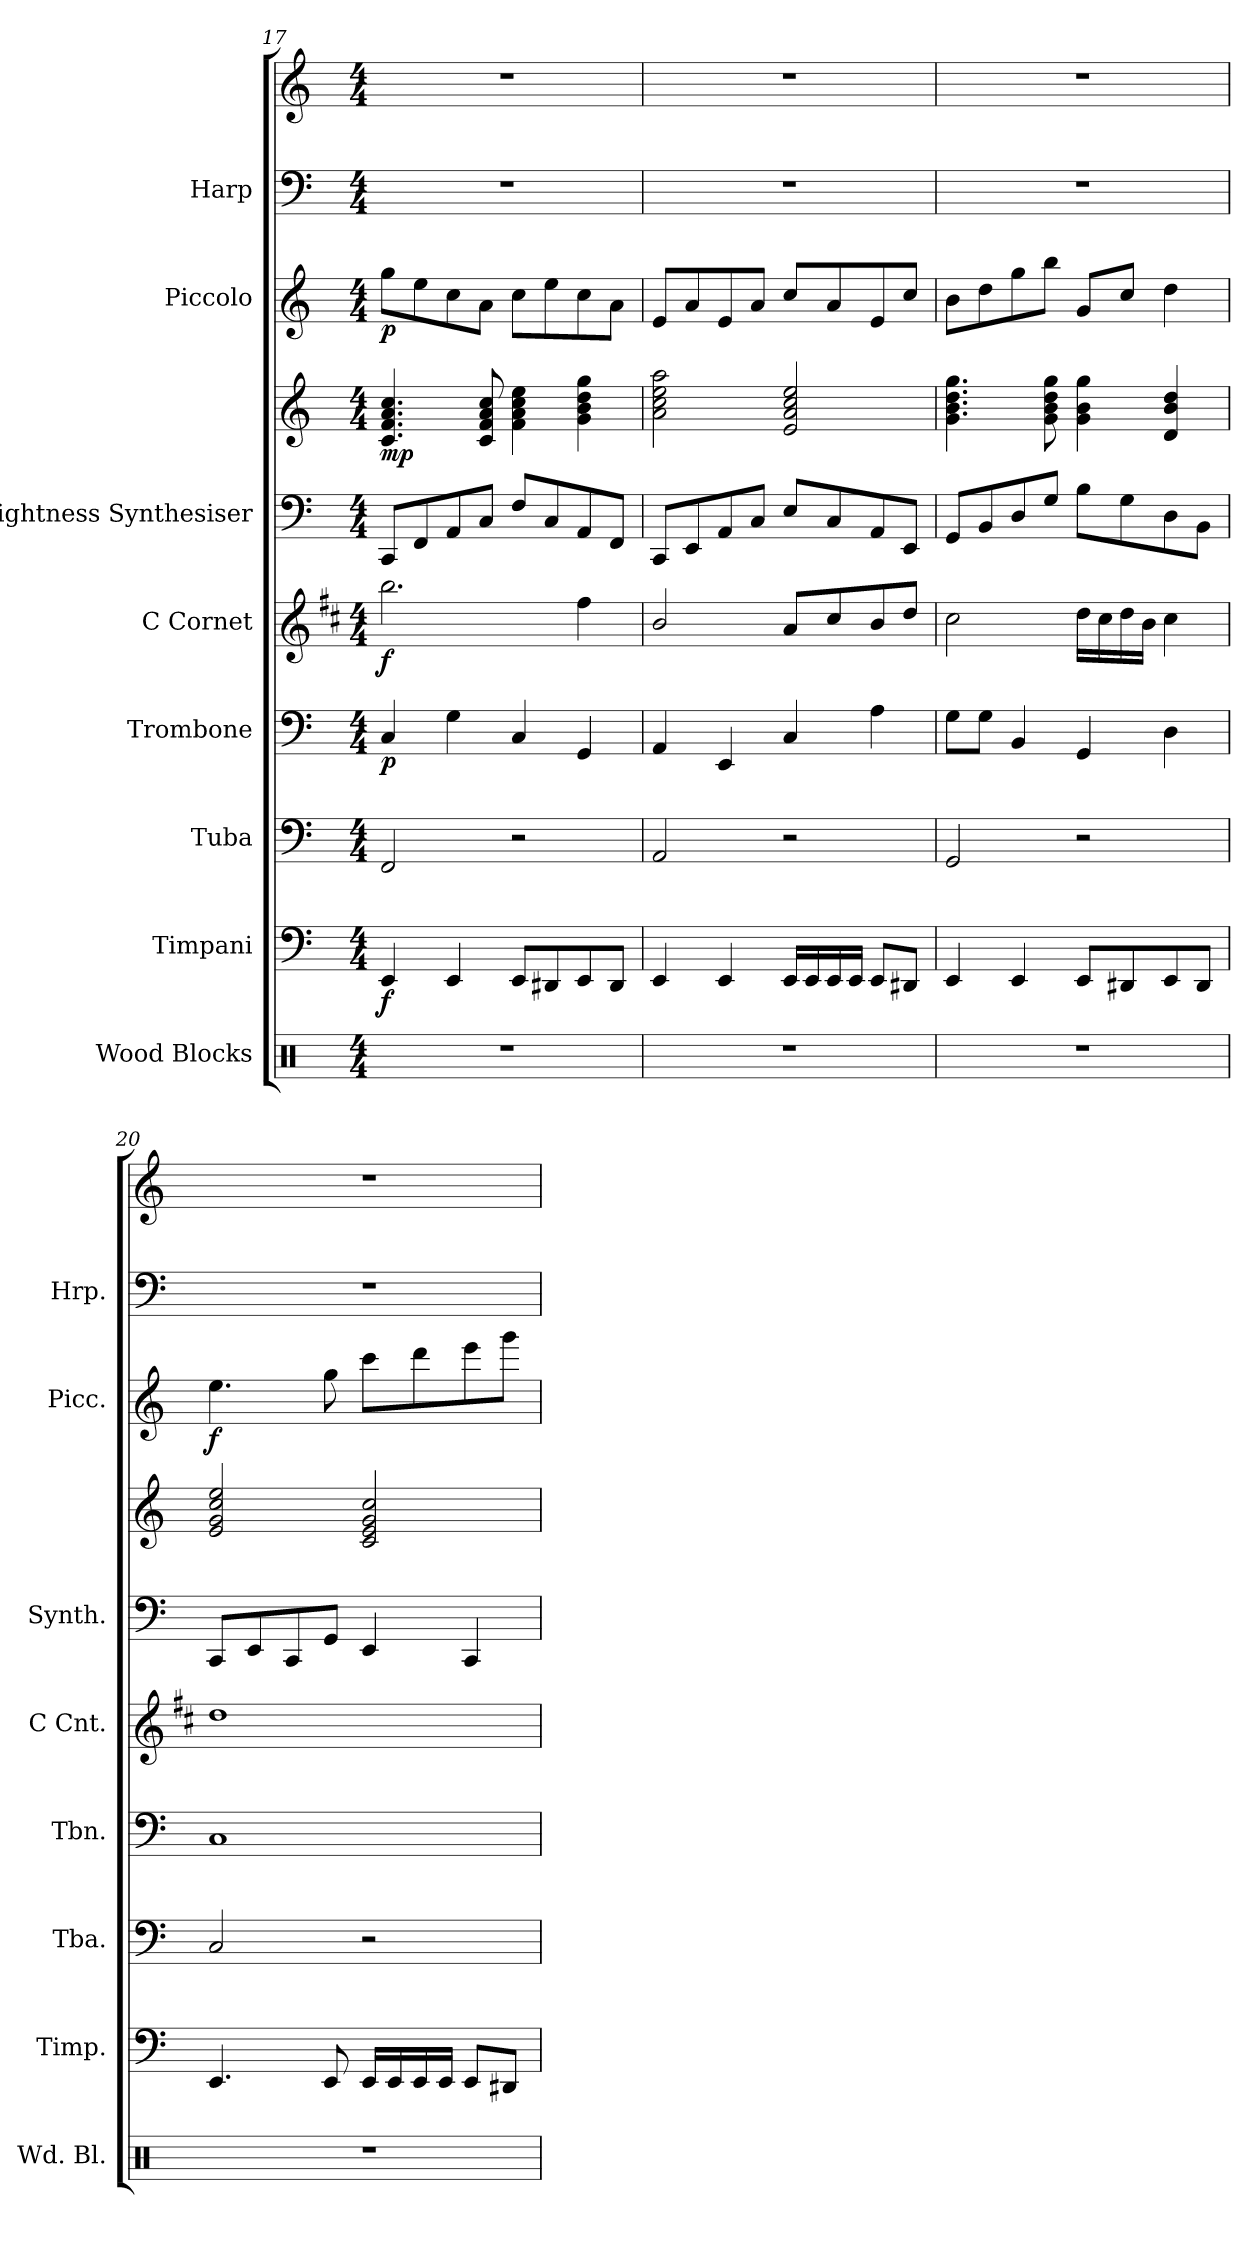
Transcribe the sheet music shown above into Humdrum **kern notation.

**kern	**kern	**dynam	**kern	**kern	**dynam	**kern	**dynam	**kern	**kern	**dynam	**kern	**dynam	**kern	**kern
*part8	*part7	*part7	*part6	*part5	*part5	*part4	*part4	*part3	*part3	*part3	*part2	*part2	*part1	*part1
*staff10	*staff9	*staff9	*staff8	*staff7	*staff7	*staff6	*staff6	*staff5	*staff4	*staff4/5	*staff3	*staff3	*staff2	*staff1
*I"Wood Blocks	*I"Timpani	*	*I"Tuba	*I"Trombone	*	*I"C Cornet	*	*I"Brightness Synthesiser	*	*	*I"Piccolo	*	*I"Harp	*
*I'Wd. Bl.	*I'Timp.	*	*I'Tba.	*I'Tbn.	*	*I'C Cnt.	*	*I'Synth.	*	*	*I'Picc.	*	*I'Hrp.	*
!!LO:PB:g=z
*clefX	*clefF4	*	*clefF4	*clefF4	*	*clefG2	*	*clefF4	*clefG2	*	*clefG2	*	*clefF4	*clefG2
*	*	*	*	*	*	*ITrd1c2	*	*	*	*	*ITrd-7c-12	*	*	*
*k[]	*k[]	*	*k[]	*k[]	*	*k[]	*	*k[]	*k[]	*	*k[]	*	*k[]	*k[]
*M4/4	*M4/4	*	*M4/4	*M4/4	*	*M4/4	*	*M4/4	*M4/4	*	*M4/4	*	*M4/4	*M4/4
=17	=17	=17	=17	=17	=17	=17	=17	=17	=17	=17	=17	=17	=17	=17
!	!	!LO:DY:b	!	!	!LO:DY:b	!	!LO:DY:b	!	!	!LO:DY:b	!	!LO:DY:b	!	!
1r	4EE/	f	2FF/	4C/	p	2.aa\	f	8CC/L	4.c/ 4.f/ 4.a/ 4.cc/	mp	8ggg\L	p	1r	1r
.	.	.	.	.	.	.	.	8FF/	.	.	8eee\	.	.	.
.	4EE/	.	.	4G\	.	.	.	8AA/	.	.	8ccc\	.	.	.
.	.	.	.	.	.	.	.	8C/J	8c/ 8f/ 8a/ 8cc/	.	8aa\J	.	.	.
.	8EE/L	.	2r	4C/	.	.	.	8F/L	4f\ 4a\ 4cc\ 4ee\	.	8ccc\L	.	.	.
.	8DD#X/	.	.	.	.	.	.	8C/	.	.	8eee\	.	.	.
.	8EE/	.	.	4GG/	.	4ee\	.	8AA/	4g\ 4b\ 4dd\ 4gg\	.	8ccc\	.	.	.
.	8DD#/J	.	.	.	.	.	.	8FF/J	.	.	8aa\J	.	.	.
=18	=18	=18	=18	=18	=18	=18	=18	=18	=18	=18	=18	=18	=18	=18
1r	4EE/	.	2AA/	4AA/	.	2a/	.	8CC/L	2a\ 2cc\ 2ee\ 2aa\	.	8ee/L	.	1r	1r
.	.	.	.	.	.	.	.	8EE/	.	.	8aa/	.	.	.
.	4EE/	.	.	4EE/	.	.	.	8AA/	.	.	8ee/	.	.	.
.	.	.	.	.	.	.	.	8C/J	.	.	8aa/J	.	.	.
.	16EE/LL	.	2r	4C/	.	8g/L	.	8E/L	2e/ 2a/ 2cc/ 2ee/	.	8ccc/L	.	.	.
.	16EE/	.	.	.	.	.	.	.	.	.	.	.	.	.
.	16EE/	.	.	.	.	8b/	.	8C/	.	.	8aa/	.	.	.
.	16EE/JJ	.	.	.	.	.	.	.	.	.	.	.	.	.
.	8EE/L	.	.	4A\	.	8a/	.	8AA/	.	.	8ee/	.	.	.
.	8DD#X/J	.	.	.	.	8cc/J	.	8EE/J	.	.	8ccc/J	.	.	.
=19	=19	=19	=19	=19	=19	=19	=19	=19	=19	=19	=19	=19	=19	=19
1r	4EE/	.	2GG/	8G\L	.	2b\	.	8GG/L	4.g\ 4.b\ 4.dd\ 4.gg\	.	8bb\L	.	1r	1r
.	.	.	.	8G\J	.	.	.	8BB/	.	.	8ddd\	.	.	.
.	4EE/	.	.	4BB/	.	.	.	8D/	.	.	8ggg\	.	.	.
.	.	.	.	.	.	.	.	8G/J	8g\ 8b\ 8dd\ 8gg\	.	8bbb\J	.	.	.
.	8EE/L	.	2r	4GG/	.	16cc\LL	.	8B\L	4g\ 4b\ 4gg\	.	8gg/L	.	.	.
.	.	.	.	.	.	16b\	.	.	.	.	.	.	.	.
.	8DD#X/	.	.	.	.	16cc\	.	8G\	.	.	8ccc/J	.	.	.
.	.	.	.	.	.	16a\JJ	.	.	.	.	.	.	.	.
.	8EE/	.	.	4D\	.	4b\	.	8D\	4d/ 4b/ 4dd/	.	4ddd\	.	.	.
.	8DD#/J	.	.	.	.	.	.	8BB\J	.	.	.	.	.	.
!!LO:PB:g=z
=20	=20	=20	=20	=20	=20	=20	=20	=20	=20	=20	=20	=20	=20	=20
!	!	!	!	!	!	!	!	!	!	!	!	!LO:DY:b	!	!
1r	4.EE/	.	2C/	1C	.	1cc	.	8CC/L	2e/ 2g/ 2cc/ 2ee/	.	4.eee\	f	1r	1r
.	.	.	.	.	.	.	.	8EE/	.	.	.	.	.	.
.	.	.	.	.	.	.	.	8CC/	.	.	.	.	.	.
.	8EE/	.	.	.	.	.	.	8GG/J	.	.	8ggg\	.	.	.
.	16EE/LL	.	2r	.	.	.	.	4EE/	2c/ 2e/ 2g/ 2cc/	.	8cccc\L	.	.	.
.	16EE/	.	.	.	.	.	.	.	.	.	.	.	.	.
.	16EE/	.	.	.	.	.	.	.	.	.	8dddd\	.	.	.
.	16EE/JJ	.	.	.	.	.	.	.	.	.	.	.	.	.
.	8EE/L	.	.	.	.	.	.	4CC/	.	.	8eeee\	.	.	.
.	8DD#X/J	.	.	.	.	.	.	.	.	.	8gggg\J	.	.	.
=	=	=	=	=	=	=	=	=	=	=	=	=	=	=
*-	*-	*-	*-	*-	*-	*-	*-	*-	*-	*-	*-	*-	*-	*-
